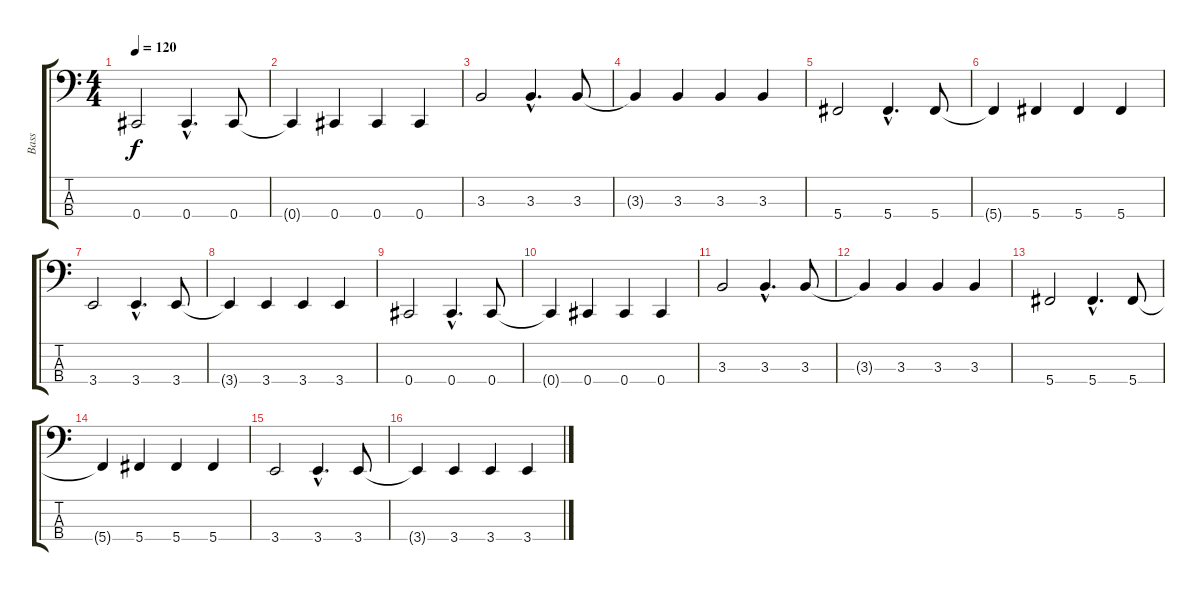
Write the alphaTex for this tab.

\track ("Bass" "Bass") {instrument electricbasspick}
\staff {score tabs}
\tuning (Gb2 Db2 Ab1 Db1) {hide}
\ts (4 4)
\tempo 120
\clef f4
\ks c
0.4.2{dy f} 0.4{hac}.4{d} 0.4.8 |
0.4{t}.4 0.4.4 0.4.4 0.4.4 |
3.3.2 3.3{hac}.4{d} 3.3.8 |
3.3{t}.4 3.3.4 3.3.4 3.3.4 |
5.4.2 5.4{hac}.4{d} 5.4.8 |
5.4{t}.4 5.4.4 5.4.4 5.4.4 |
3.4.2 3.4{hac}.4{d} 3.4.8 |
3.4{t}.4 3.4.4 3.4.4 3.4.4 |
0.4.2 0.4{hac}.4{d} 0.4.8 |
0.4{t}.4 0.4.4 0.4.4 0.4.4 |
3.3.2 3.3{hac}.4{d} 3.3.8 |
3.3{t}.4 3.3.4 3.3.4 3.3.4 |
5.4.2 5.4{hac}.4{d} 5.4.8 |
5.4{t}.4 5.4.4 5.4.4 5.4.4 |
3.4.2 3.4{hac}.4{d} 3.4.8 |
3.4{t}.4 3.4.4 3.4.4 3.4.4
